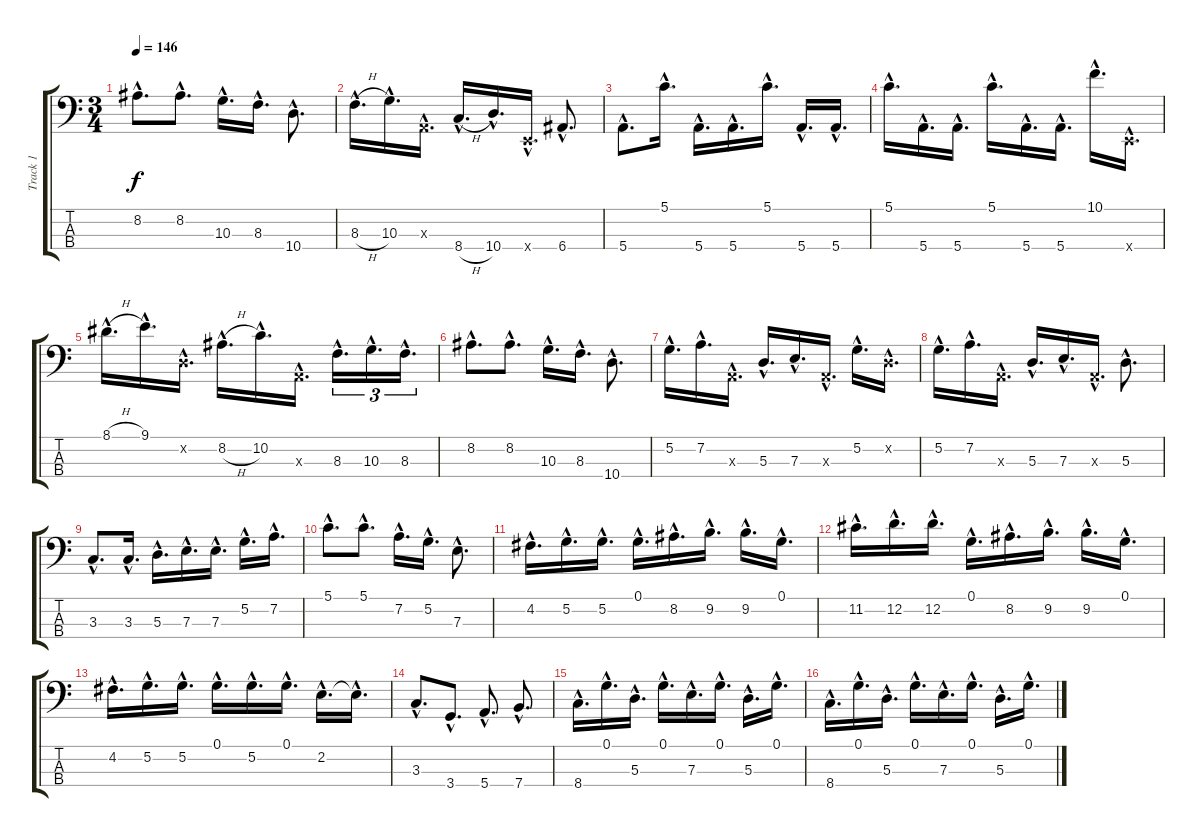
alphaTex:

\track ("Track 1" "Track 1") {instrument electricbassfinger}
\staff {score tabs}
\tuning (G2 D2 A1 E1) {hide}
\ts (3 4)
\tempo 146
\clef f4
\ks c
8.2{hac}.8{d dy f} 8.2{hac}.8{d} 10.3{hac}.16{d} 8.3{hac}.16{d} 10.4{hac}.8{d} |
8.3{h hac}.16{d} 10.3{hac}.16{d} 0.3{hac x}.16{d} 8.4{h hac}.16{d} 10.4{hac}.16{d} 0.4{hac x}.16{d} 6.4{hac}.8{d} |
5.4{hac}.8{d} 5.1{hac}.16{d} 5.4{hac}.16{d} 5.4{hac}.16{d} 5.1{hac}.16{d} 5.4{hac}.16{d} 5.4{hac}.16{d} |
5.1{hac}.16{d} 5.4{hac}.16{d} 5.4{hac}.16{d} 5.1{hac}.16{d} 5.4{hac}.16{d} 5.4{hac}.16{d} 10.1{hac}.16{d} 0.4{hac x}.16{d} |
8.1{h hac}.16{d} 9.1{hac}.16{d} 0.2{hac x}.16{d} 8.2{h hac}.16{d} 10.2{hac}.16{d} 0.3{hac x}.16{d} 8.3{hac}.16{d tu (3 2)} 10.3{hac}.16{d tu (3 2)} 8.3{hac}.16{d tu (3 2)} |
8.2{hac}.8{d} 8.2{hac}.8{d} 10.3{hac}.16{d} 8.3{hac}.16{d} 10.4{hac}.8{d} |
5.2{hac}.16{d} 7.2{hac}.16{d} 0.3{hac x}.16{d} 5.3{hac}.16{d} 7.3{hac}.16{d} 0.3{hac x}.16{d} 5.2{hac}.16{d} 0.2{hac x}.16{d} |
5.2{hac}.16{d} 7.2{hac}.16{d} 0.3{hac x}.16{d} 5.3{hac}.16{d} 7.3{hac}.16{d} 0.3{hac x}.16{d} 5.3{hac}.8{d} |
3.3{hac}.8{d} 3.3{hac}.16{d} 5.3{hac}.16{d} 7.3{hac}.16{d} 7.3{hac}.16{d} 5.2{hac}.16{d} 7.2{hac}.16{d} |
5.1{hac}.8{d} 5.1{hac}.8{d} 7.2{hac}.16{d} 5.2{hac}.16{d} 7.3{hac}.8{d} |
4.2{hac}.16{d} 5.2{hac}.16{d} 5.2{hac}.16{d} 0.1{hac}.16{d} 8.2{hac}.16{d} 9.2{hac}.16{d} 9.2{hac}.16{d} 0.1{hac}.16{d} |
11.2{hac}.16{d} 12.2{hac}.16{d} 12.2{hac}.16{d} 0.1{hac}.16{d} 8.2{hac}.16{d} 9.2{hac}.16{d} 9.2{hac}.16{d} 0.1{hac}.16{d} |
4.2{hac}.16{d} 5.2{hac}.16{d} 5.2{hac}.16{d} 0.1{hac}.16{d} 5.2{hac}.16{d} 0.1{hac}.16{d} 2.2{hac}.16{d} 2.2{hac t}.16{d} |
3.3{hac}.8{d} 3.4{hac}.8{d} 5.4{hac}.8{d} 7.4{hac}.8{d} |
8.4{hac}.16{d} 0.1{hac}.16{d} 5.3{hac}.16{d} 0.1{hac}.16{d} 7.3{hac}.16{d} 0.1{hac}.16{d} 5.3{hac}.16{d} 0.1{hac}.16{d} |
8.4{hac}.16{d} 0.1{hac}.16{d} 5.3{hac}.16{d} 0.1{hac}.16{d} 7.3{hac}.16{d} 0.1{hac}.16{d} 5.3{hac}.16{d} 0.1{hac}.16{d}
